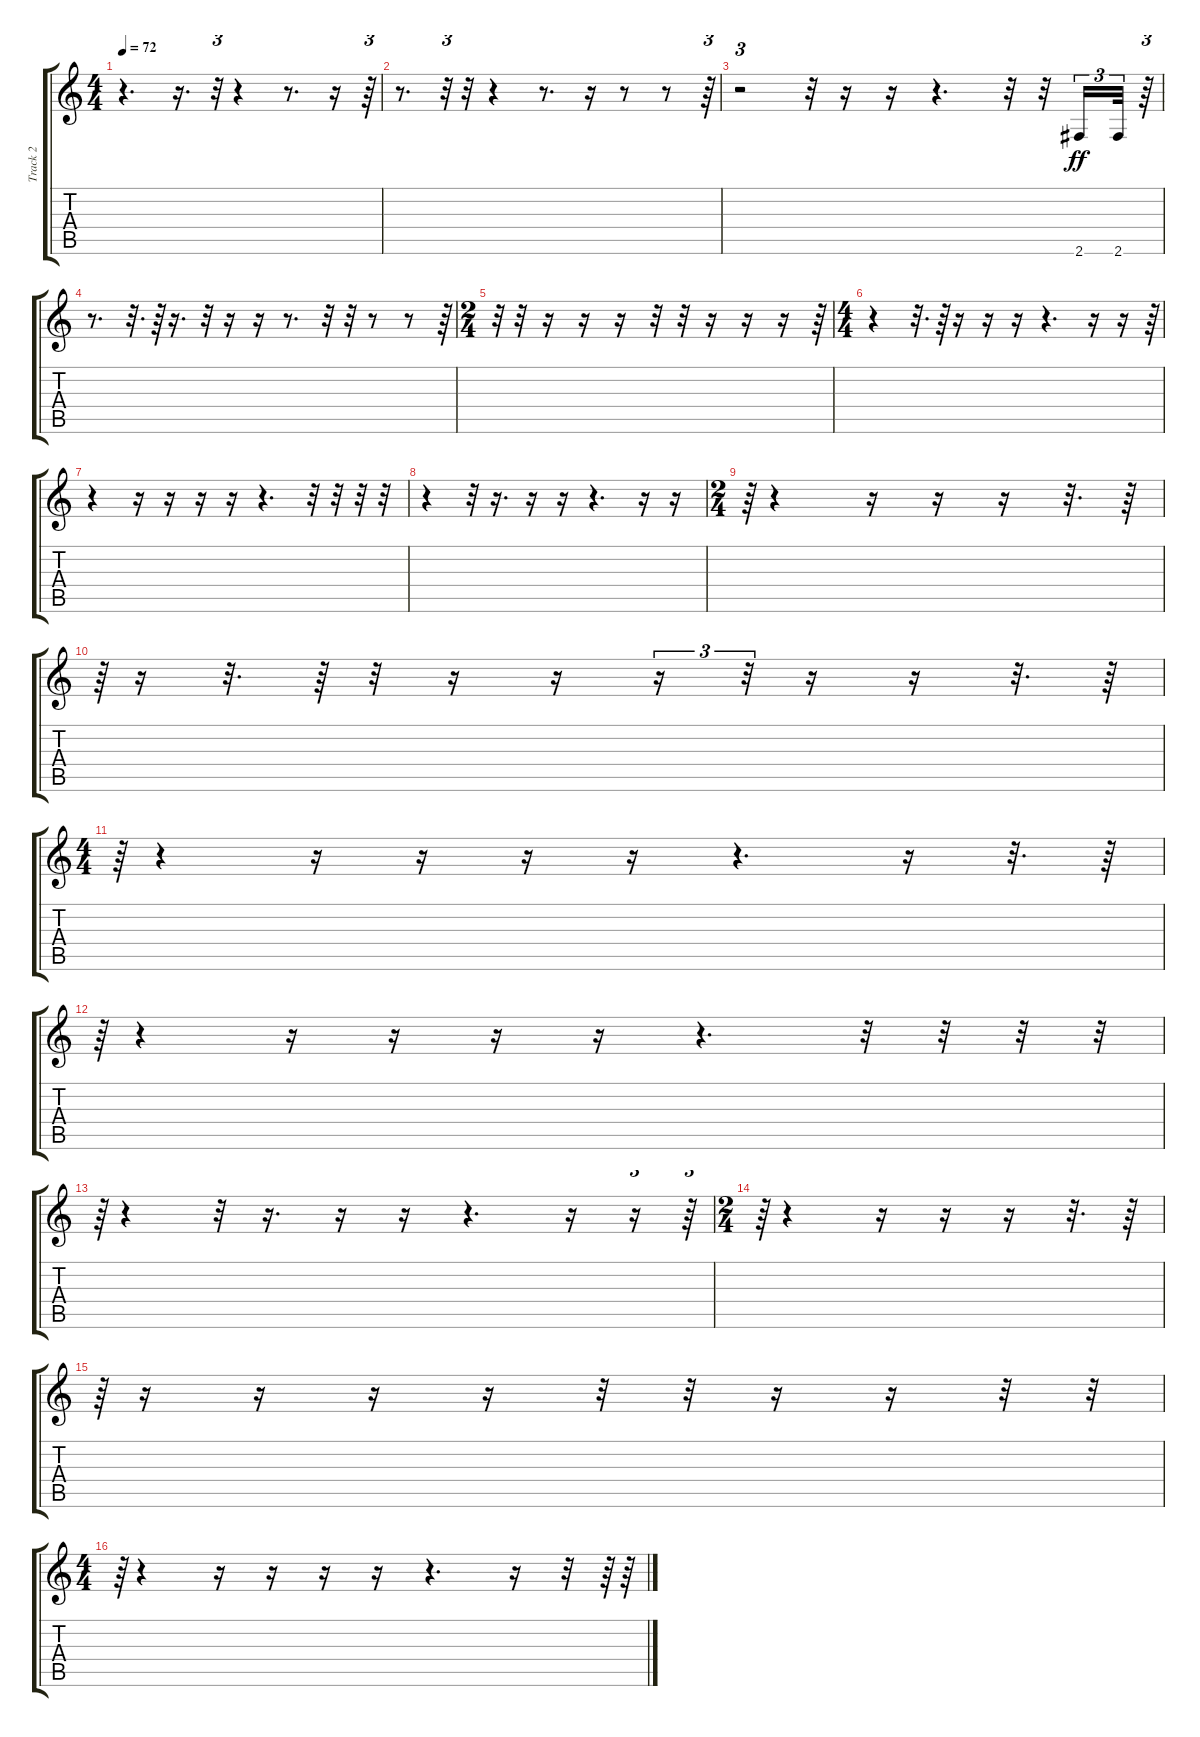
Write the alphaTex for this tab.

\track ("Track 2" "Track 2") {instrument electricbassfinger}
\staff {score tabs}
\tuning (E4 B3 G3 D3 A2 E2) {hide}
\ts (4 4)
\tempo 72
\clef g2
\ks c
r.4{d dy ff} r.16{d} r.32{tu (3 2)} r.4 r.8{d} r.16 r.64{tu (3 2)} |
r.8{d} r.32{tu (3 2)} r.32 r.4 r.8{d} r.16 r.8 r.8 r.64{tu (3 2)} |
r.2{tu (3 2)} r.32 r.16 r.16 r.4{d} r.32 r.32 2.6.16{tu (3 2)} 2.6.32{tu (3 2)} r.64{tu (3 2)} |
r.8{d} r.32{d} r.64 r.16{d} r.32 r.16 r.16 r.8{d} r.32 r.32 r.8 r.8 r.64{tu (3 2)} |
\ts (2 4)
r.32{tu (3 2)} r.32 r.16 r.16 r.16 r.32 r.32 r.16 r.16 r.16 r.64{tu (3 2) instrument electricbassfinger} |
\ts (4 4)
r.4 r.32{d} r.64 r.16 r.16 r.16 r.4{d} r.16 r.16 r.64{tu (3 2)} |
r.4 r.16 r.16 r.16 r.16 r.4{d} r.32 r.32 r.32 r.32 |
r.4 r.32 r.16{d} r.16 r.16 r.4{d} r.16 r.16 |
\ts (2 4)
r.64{tu (3 2)} r.4 r.16 r.16 r.16 r.32{d} r.64 |
r.64{tu (3 2)} r.16{tu (3 2)} r.32{d instrument fretlessbass} r.64 r.32 r.16 r.16 r.16{tu (3 2)} r.32{tu (3 2)} r.16 r.16 r.32{d} r.64 |
\ts (4 4)
r.64{tu (3 2)} r.4{instrument electricbassfinger} r.16 r.16 r.16 r.16 r.4{d} r.16 r.32{d} r.64 |
r.64{tu (3 2)} r.4 r.16 r.16 r.16 r.16 r.4{d} r.32 r.32 r.32 r.32{tu (3 2)} |
r.64{tu (3 2)} r.4 r.32 r.16{d} r.16 r.16 r.4{d} r.16 r.16{tu (3 2)} r.64{tu (3 2)} |
\ts (2 4)
r.64{tu (3 2)} r.4 r.16 r.16 r.16 r.32{d} r.64 |
r.64{tu (3 2)} r.16 r.16 r.16{instrument fretlessbass} r.16 r.32 r.32 r.16 r.16 r.32 r.32{tu (3 2)} |
\ts (4 4)
r.64{tu (3 2)} r.4{instrument electricbassfinger} r.16 r.16 r.16 r.16 r.4{d} r.16 r.32 r.64{tu (3 2)} r.64{tu (3 2)}
